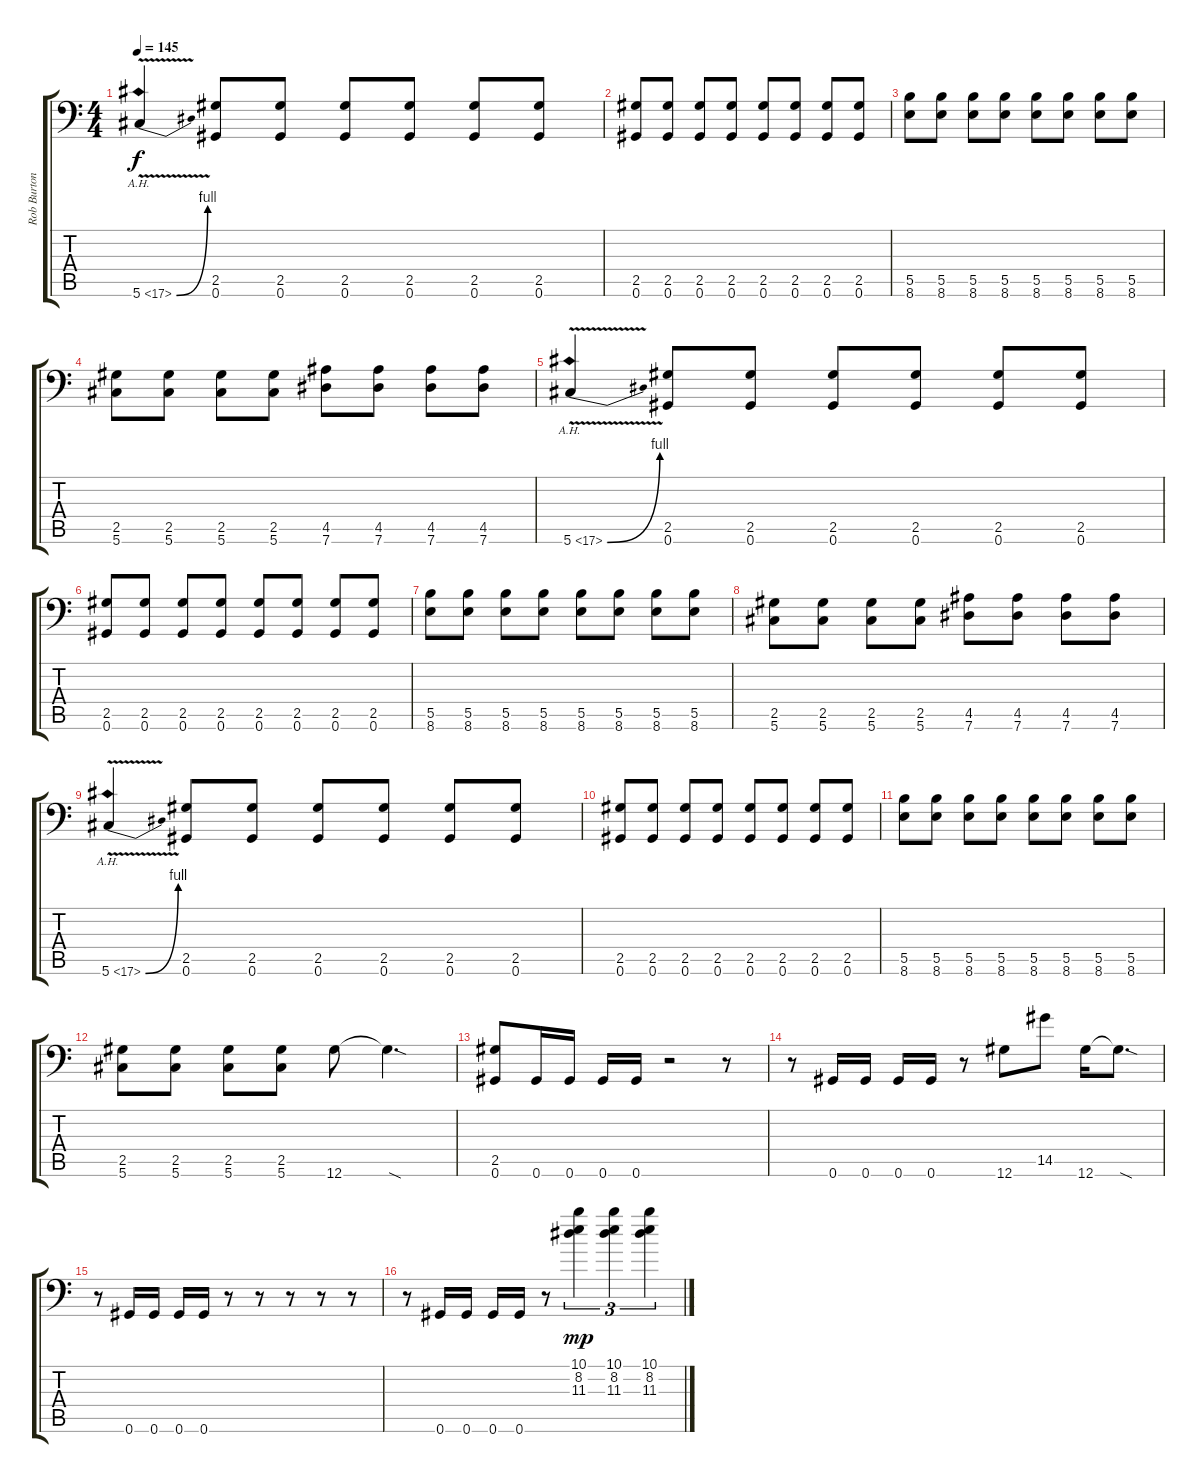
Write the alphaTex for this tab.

\track ("Rob Burton" "Rob Burton") {instrument distortionguitar}
\staff {score tabs}
\tuning (Db4 Ab3 E3 B2 Gb2 Ab1) {hide}
\ts (4 4)
\tempo 145
\clef f4
\ks c
5.6{be (bend 0 0 60 4) ah 12 v}.4{dy f instrument guitarharmonics} (2.5 0.6).8{instrument distortionguitar} (2.5 0.6).8 (2.5 0.6).8 (2.5 0.6).8 (2.5 0.6).8 (2.5 0.6).8 |
(2.5 0.6).8 (2.5 0.6).8 (2.5 0.6).8 (2.5 0.6).8 (2.5 0.6).8 (2.5 0.6).8 (2.5 0.6).8 (2.5 0.6).8 |
(5.5 8.6).8 (5.5 8.6).8 (5.5 8.6).8 (5.5 8.6).8 (5.5 8.6).8 (5.5 8.6).8 (5.5 8.6).8 (5.5 8.6).8 |
(2.5 5.6).8 (2.5 5.6).8 (2.5 5.6).8 (2.5 5.6).8 (4.5 7.6).8 (4.5 7.6).8 (4.5 7.6).8 (4.5 7.6).8 |
5.6{be (bend 0 0 60 4) ah 12 v}.4{instrument guitarharmonics} (2.5 0.6).8{instrument distortionguitar} (2.5 0.6).8 (2.5 0.6).8 (2.5 0.6).8 (2.5 0.6).8 (2.5 0.6).8 |
(2.5 0.6).8 (2.5 0.6).8 (2.5 0.6).8 (2.5 0.6).8 (2.5 0.6).8 (2.5 0.6).8 (2.5 0.6).8 (2.5 0.6).8 |
(5.5 8.6).8 (5.5 8.6).8 (5.5 8.6).8 (5.5 8.6).8 (5.5 8.6).8 (5.5 8.6).8 (5.5 8.6).8 (5.5 8.6).8 |
(2.5 5.6).8 (2.5 5.6).8 (2.5 5.6).8 (2.5 5.6).8 (4.5 7.6).8 (4.5 7.6).8 (4.5 7.6).8 (4.5 7.6).8 |
5.6{be (bend 0 0 60 4) ah 12 v}.4{instrument guitarharmonics} (2.5 0.6).8{instrument distortionguitar} (2.5 0.6).8 (2.5 0.6).8 (2.5 0.6).8 (2.5 0.6).8 (2.5 0.6).8 |
(2.5 0.6).8 (2.5 0.6).8 (2.5 0.6).8 (2.5 0.6).8 (2.5 0.6).8 (2.5 0.6).8 (2.5 0.6).8 (2.5 0.6).8 |
(5.5 8.6).8 (5.5 8.6).8 (5.5 8.6).8 (5.5 8.6).8 (5.5 8.6).8 (5.5 8.6).8 (5.5 8.6).8 (5.5 8.6).8 |
(2.5 5.6).8 (2.5 5.6).8 (2.5 5.6).8 (2.5 5.6).8 12.6.8 12.6{sod t}.4{d} |
(2.5 0.6).8 0.6.16 0.6.16 0.6.16 0.6.16 r.2 r.8 |
r.8 0.6.16 0.6.16 0.6.16 0.6.16 r.8 12.6.8 14.5.8 12.6.16 12.6{sod t}.8{d} |
r.8 0.6.16 0.6.16 0.6.16 0.6.16 r.8 r.8 r.8 r.8 r.8 |
r.8 0.6.16 0.6.16 0.6.16 0.6.16 r.8 (10.1 8.2 11.3).4{tu (3 2) dy mp} (10.1 8.2 11.3).4{tu (3 2)} (10.1 8.2 11.3).4{tu (3 2)}
